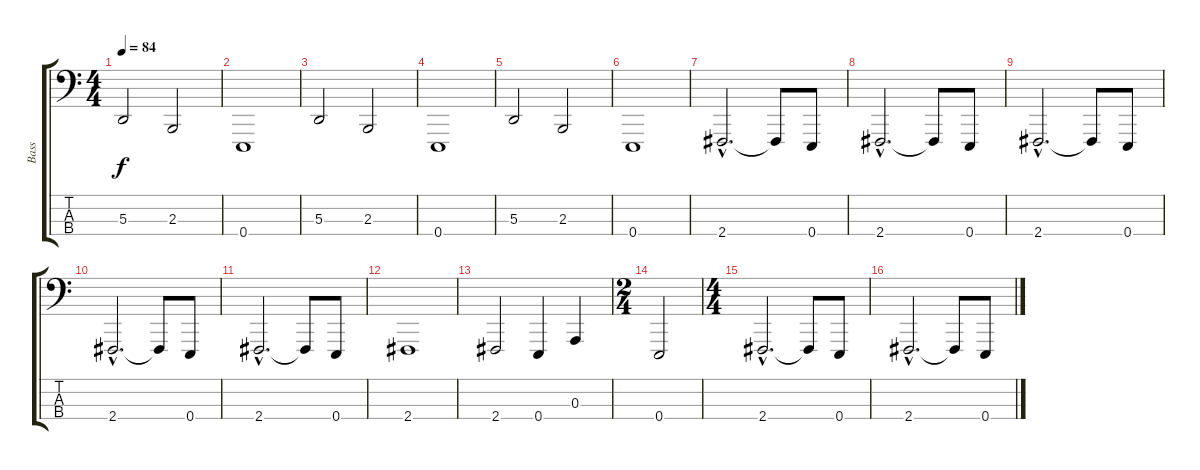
\track ("Bass" "Bass") {instrument viola}
\staff {score tabs}
\tuning (G2 D2 A1 E1) {hide}
\ts (4 4)
\tempo 84
\clef f4
\ks c
5.3.2{dy f} 2.3.2 |
0.4.1 |
5.3.2 2.3.2 |
0.4.1 |
5.3.2 2.3.2 |
0.4.1 |
2.4{hac}.2{d} 2.4{t}.8 0.4.8 |
2.4{hac}.2{d} 2.4{t}.8 0.4.8 |
2.4{hac}.2{d} 2.4{t}.8 0.4.8 |
2.4{hac}.2{d} 2.4{t}.8 0.4.8 |
2.4{hac}.2{d} 2.4{t}.8 0.4.8 |
2.4.1 |
2.4.2 0.4.4 0.3.4 |
\ts (2 4)
0.4.2 |
\ts (4 4)
2.4{hac}.2{d} 2.4{t}.8 0.4.8 |
2.4{hac}.2{d} 2.4{t}.8 0.4.8
